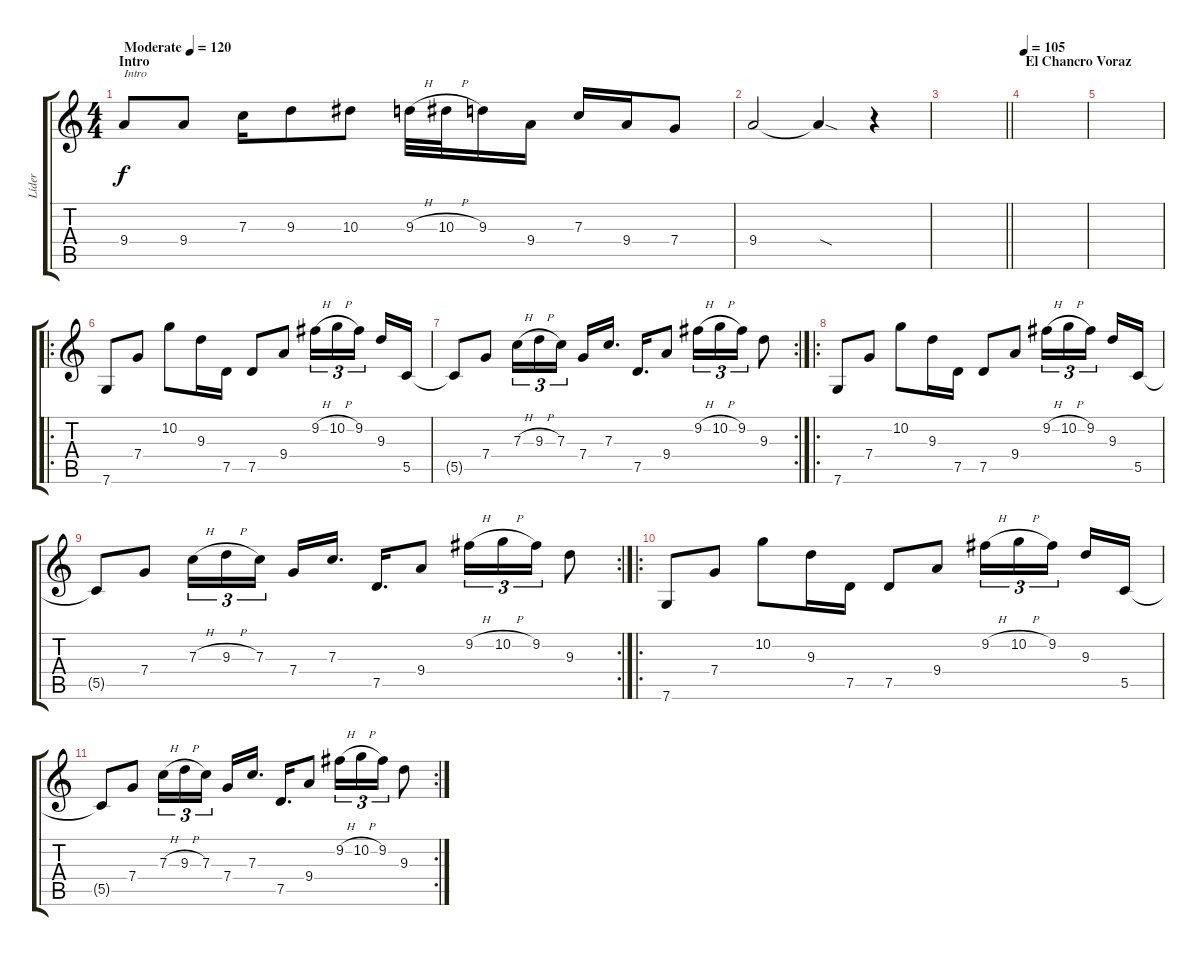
\track ("Líder" "Líder") {instrument distortionguitar}
\staff {score tabs}
\tuning (D4 A3 F3 C3 G2 C2) {hide}
\ts (4 4)
\section ("" "Intro")
\tempo (120 "Moderate")
\clef g2
\ks c
9.4.8{txt "Intro" dy f instrument distortionguitar} 9.4.8 7.3.16 9.3.8 10.3.8 9.3{h}.32 10.3{h}.32 9.3.16 9.4.16 7.3.16 9.4.16 7.4.8 |
9.4.2 9.4{sod t}.4 r.4 |
\barLineRight lightlight
|
\section ("" "El Chancro Voraz")
\tempo 105
|
|
\ro
7.6.8 7.4.8 10.2.8 9.3.16 7.5.16 7.5.8 9.4.8 9.2{h}.16{tu (3 2)} 10.2{h}.16{tu (3 2)} 9.2.16{tu (3 2) beam splitsecondary} 9.3.16 5.5.16 |
\rc 2
5.5{t}.8 7.4.8 7.3{h}.16{tu (3 2)} 9.3{h}.16{tu (3 2)} 7.3.16{tu (3 2) beam splitsecondary} 7.4.16 7.3.16{d} 7.5.16{d} 9.4.8 9.2{h}.16{tu (3 2)} 10.2{h}.16{tu (3 2)} 9.2.16{tu (3 2)} 9.3.8 |
\ro
7.6.8 7.4.8 10.2.8 9.3.16 7.5.16 7.5.8 9.4.8 9.2{h}.16{tu (3 2)} 10.2{h}.16{tu (3 2)} 9.2.16{tu (3 2) beam splitsecondary} 9.3.16 5.5.16 |
\rc 2
5.5{t}.8 7.4.8 7.3{h}.16{tu (3 2)} 9.3{h}.16{tu (3 2)} 7.3.16{tu (3 2) beam splitsecondary} 7.4.16 7.3.16{d} 7.5.16{d} 9.4.8 9.2{h}.16{tu (3 2)} 10.2{h}.16{tu (3 2)} 9.2.16{tu (3 2)} 9.3.8 |
\ro
7.6.8 7.4.8 10.2.8 9.3.16 7.5.16 7.5.8 9.4.8 9.2{h}.16{tu (3 2)} 10.2{h}.16{tu (3 2)} 9.2.16{tu (3 2) beam splitsecondary} 9.3.16 5.5.16 |
\rc 2
5.5{t}.8 7.4.8 7.3{h}.16{tu (3 2)} 9.3{h}.16{tu (3 2)} 7.3.16{tu (3 2) beam splitsecondary} 7.4.16 7.3.16{d} 7.5.16{d} 9.4.8 9.2{h}.16{tu (3 2)} 10.2{h}.16{tu (3 2)} 9.2.16{tu (3 2)} 9.3.8
